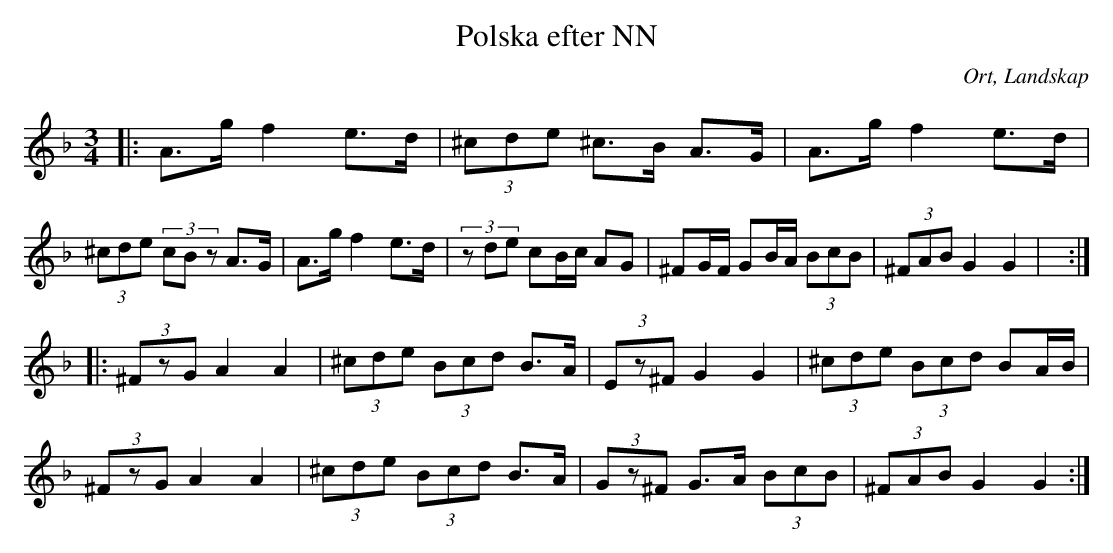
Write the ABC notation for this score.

X:1
T:Polska efter NN
O:Ort, Landskap
M:3/4
L:1/8
K:Dm
|: A>g f2 e>d|(3^cde ^c>B A>G|A>g f2 e>d|(3^cde (3cBz A>G|A>g f2 e>d|(3zde cB/c/ AG|^FG/F/ GB/A/ (3BcB|(3^FAB G2 G2|  :|
|:(3^FzG A2 A2|(3^cde (3Bcd B>A|(3Ez^F G2 G2|(3^cde (3Bcd BA/B/|
(3^FzG A2 A2|(3^cde (3Bcd B>A| (3Gz^F G>A (3BcB|(3^FAB G2 G2:|
